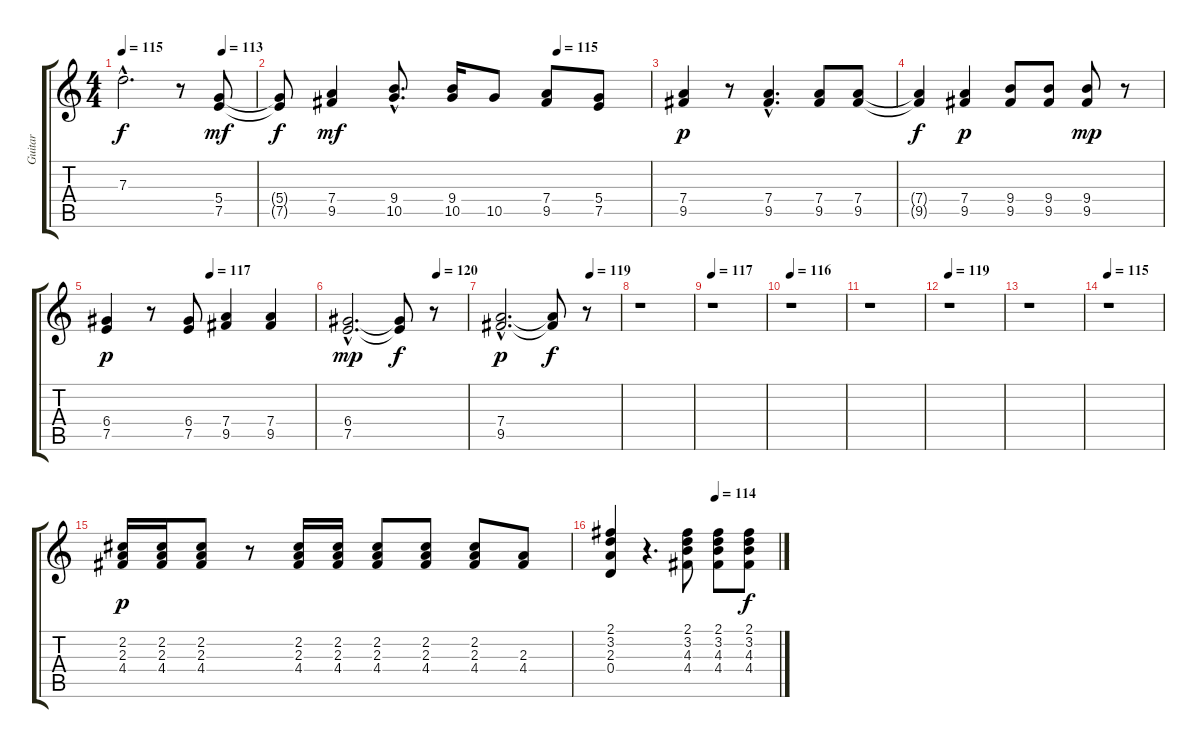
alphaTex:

\track ("Guitar" "Guitar") {instrument overdrivenguitar}
\staff {score tabs}
\tuning (E4 B3 G3 D3 A2 E2) {hide}
\ts (4 4)
\tempo 115
\tempo (113 0.75)
\clef g2
\ks c
7.3{hac t}.2{d dy f} r.8 (5.4 7.5).8{dy mf balance 13 instrument electricguitarjazz} |
\tempo (115 0.75)
(5.4{t} 7.5{t}).8{dy f} (7.4 9.5).4{dy mf} (9.4{hac} 10.5{hac}).8{d} (9.4 10.5).16 10.5.8 (7.4 9.5).8 (5.4 7.5).8 |
(7.4 9.5).4{dy p} r.8 (7.4{hac} 9.5{hac}).4{d} (7.4 9.5).8 (7.4 9.5).8 |
(7.4{t} 9.5{t}).4{dy f} (7.4 9.5).4{dy p} (9.4 9.5).8 (9.4 9.5).8 (9.4 9.5).8{dy mp} r.8 |
\tempo (117 0.5)
(6.4 7.5).4{dy p} r.8 (6.4 7.5).8 (7.4 9.5).4 (7.4 9.5).4 |
\tempo (120 0.75)
(6.4{hac} 7.5{hac}).2{d dy mp} (6.4{t} 7.5{t}).8{dy f} r.8 |
\tempo (119 0.75)
(7.4{hac} 9.5{hac}).2{d dy p} (7.4{t} 9.5{t}).8{dy f} r.8 |
r.1 |
\tempo 117
r.1 |
\tempo 116
r.1 |
r.1 |
\tempo 119
r.1 |
r.1 |
\tempo 115
r.1 |
(2.2 2.3 4.4).16{dy p} (2.2 2.3 4.4).16 (2.2 2.3 4.4).8 r.8 (2.2 2.3 4.4).16 (2.2 2.3 4.4).16 (2.2 2.3 4.4).8 (2.2 2.3 4.4).8 (2.2 2.3 4.4).8 (2.3 4.4).8 |
\tempo (114 0.625)
(2.1 3.2 2.3 0.4).4 r.4{d} (2.1 3.2 4.3 4.4).8 (2.1 3.2 4.3 4.4).8 (2.1 3.2 4.3 4.4).8{dy f}
